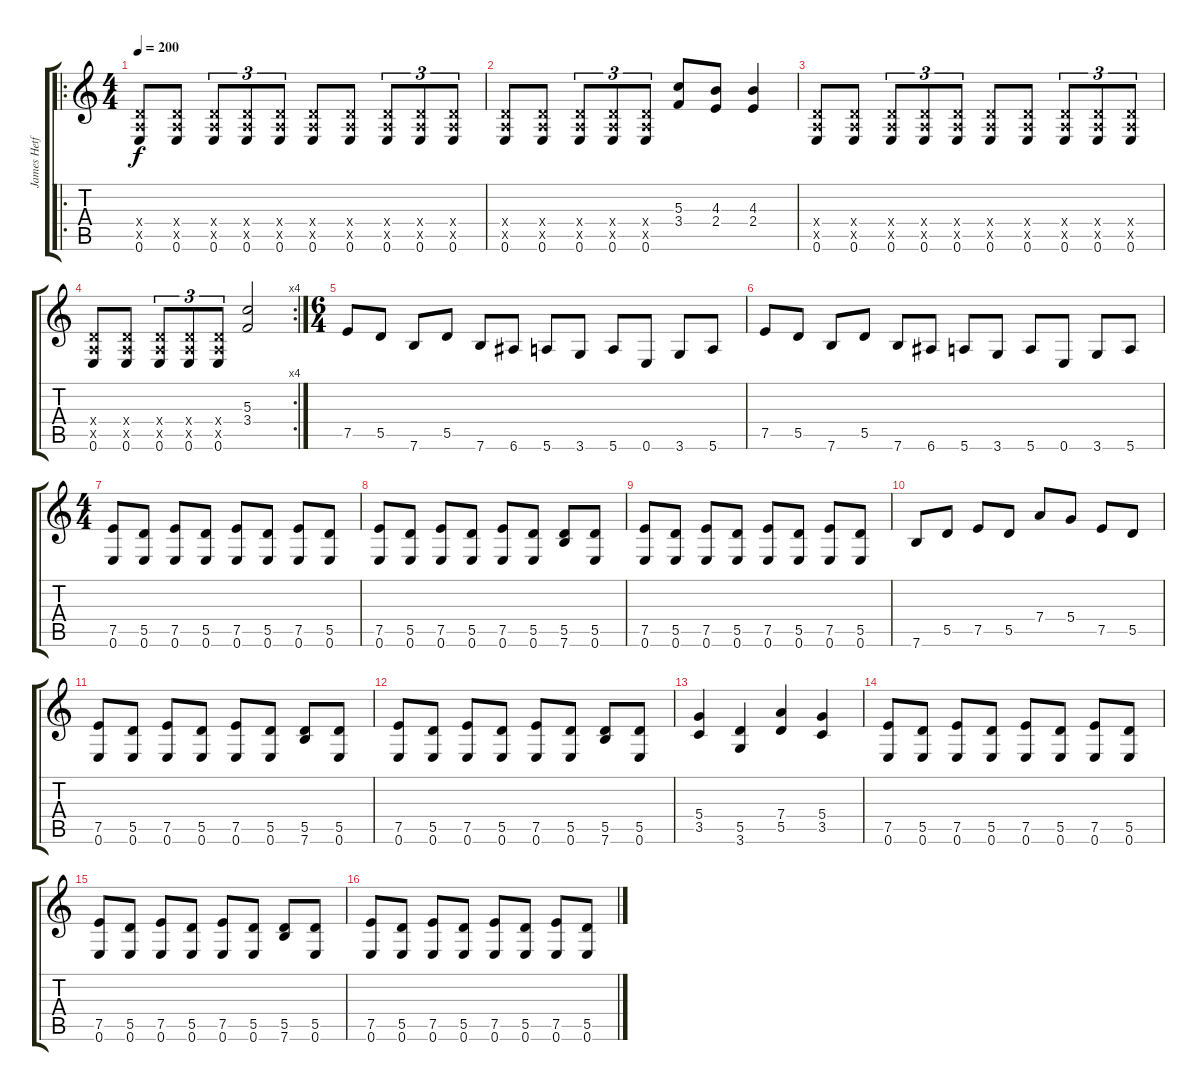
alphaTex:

\track ("James Hetfield" "James Hetf") {instrument distortionguitar}
\staff {score tabs}
\tuning (E4 B3 G3 D3 A2 E2) {hide}
\ro
\ts (4 4)
\tempo 200
\clef g2
\ks c
(0.4{x} 0.5{x} 0.6).8{dy f} (0.4{x} 0.5{x} 0.6).8 (0.4{x} 0.5{x} 0.6).8{tu (3 2)} (0.4{x} 0.5{x} 0.6).8{tu (3 2)} (0.4{x} 0.5{x} 0.6).8{tu (3 2)} (0.4{x} 0.5{x} 0.6).8 (0.4{x} 0.5{x} 0.6).8 (0.4{x} 0.5{x} 0.6).8{tu (3 2)} (0.4{x} 0.5{x} 0.6).8{tu (3 2)} (0.4{x} 0.5{x} 0.6).8{tu (3 2)} |
(0.4{x} 0.5{x} 0.6).8 (0.4{x} 0.5{x} 0.6).8 (0.4{x} 0.5{x} 0.6).8{tu (3 2)} (0.4{x} 0.5{x} 0.6).8{tu (3 2)} (0.4{x} 0.5{x} 0.6).8{tu (3 2)} (5.3 3.4).8 (4.3 2.4).8 (4.3 2.4).4 |
(0.4{x} 0.5{x} 0.6).8 (0.4{x} 0.5{x} 0.6).8 (0.4{x} 0.5{x} 0.6).8{tu (3 2)} (0.4{x} 0.5{x} 0.6).8{tu (3 2)} (0.4{x} 0.5{x} 0.6).8{tu (3 2)} (0.4{x} 0.5{x} 0.6).8 (0.4{x} 0.5{x} 0.6).8 (0.4{x} 0.5{x} 0.6).8{tu (3 2)} (0.4{x} 0.5{x} 0.6).8{tu (3 2)} (0.4{x} 0.5{x} 0.6).8{tu (3 2)} |
\rc 4
(0.4{x} 0.5{x} 0.6).8 (0.4{x} 0.5{x} 0.6).8 (0.4{x} 0.5{x} 0.6).8{tu (3 2)} (0.4{x} 0.5{x} 0.6).8{tu (3 2)} (0.4{x} 0.5{x} 0.6).8{tu (3 2)} (5.3 3.4).2 |
\ts (6 4)
7.5.8 5.5.8 7.6.8 5.5.8 7.6.8 6.6.8 5.6.8 3.6.8 5.6.8 0.6.8 3.6.8 5.6.8 |
7.5.8 5.5.8 7.6.8 5.5.8 7.6.8 6.6.8 5.6.8 3.6.8 5.6.8 0.6.8 3.6.8 5.6.8 |
\ts (4 4)
(7.5 0.6).8 (5.5 0.6).8 (7.5 0.6).8 (5.5 0.6).8 (7.5 0.6).8 (5.5 0.6).8 (7.5 0.6).8 (5.5 0.6).8 |
(7.5 0.6).8 (5.5 0.6).8 (7.5 0.6).8 (5.5 0.6).8 (7.5 0.6).8 (5.5 0.6).8 (5.5 7.6).8 (5.5 0.6).8 |
(7.5 0.6).8 (5.5 0.6).8 (7.5 0.6).8 (5.5 0.6).8 (7.5 0.6).8 (5.5 0.6).8 (7.5 0.6).8 (5.5 0.6).8 |
7.6.8 5.5.8 7.5.8 5.5.8 7.4.8 5.4.8 7.5.8 5.5.8 |
(7.5 0.6).8 (5.5 0.6).8 (7.5 0.6).8 (5.5 0.6).8 (7.5 0.6).8 (5.5 0.6).8 (5.5 7.6).8 (5.5 0.6).8 |
(7.5 0.6).8 (5.5 0.6).8 (7.5 0.6).8 (5.5 0.6).8 (7.5 0.6).8 (5.5 0.6).8 (5.5 7.6).8 (5.5 0.6).8 |
(5.4 3.5).4 (5.5 3.6).4 (7.4 5.5).4 (5.4 3.5).4 |
(7.5 0.6).8 (5.5 0.6).8 (7.5 0.6).8 (5.5 0.6).8 (7.5 0.6).8 (5.5 0.6).8 (7.5 0.6).8 (5.5 0.6).8 |
(7.5 0.6).8 (5.5 0.6).8 (7.5 0.6).8 (5.5 0.6).8 (7.5 0.6).8 (5.5 0.6).8 (5.5 7.6).8 (5.5 0.6).8 |
(7.5 0.6).8 (5.5 0.6).8 (7.5 0.6).8 (5.5 0.6).8 (7.5 0.6).8 (5.5 0.6).8 (7.5 0.6).8 (5.5 0.6).8
